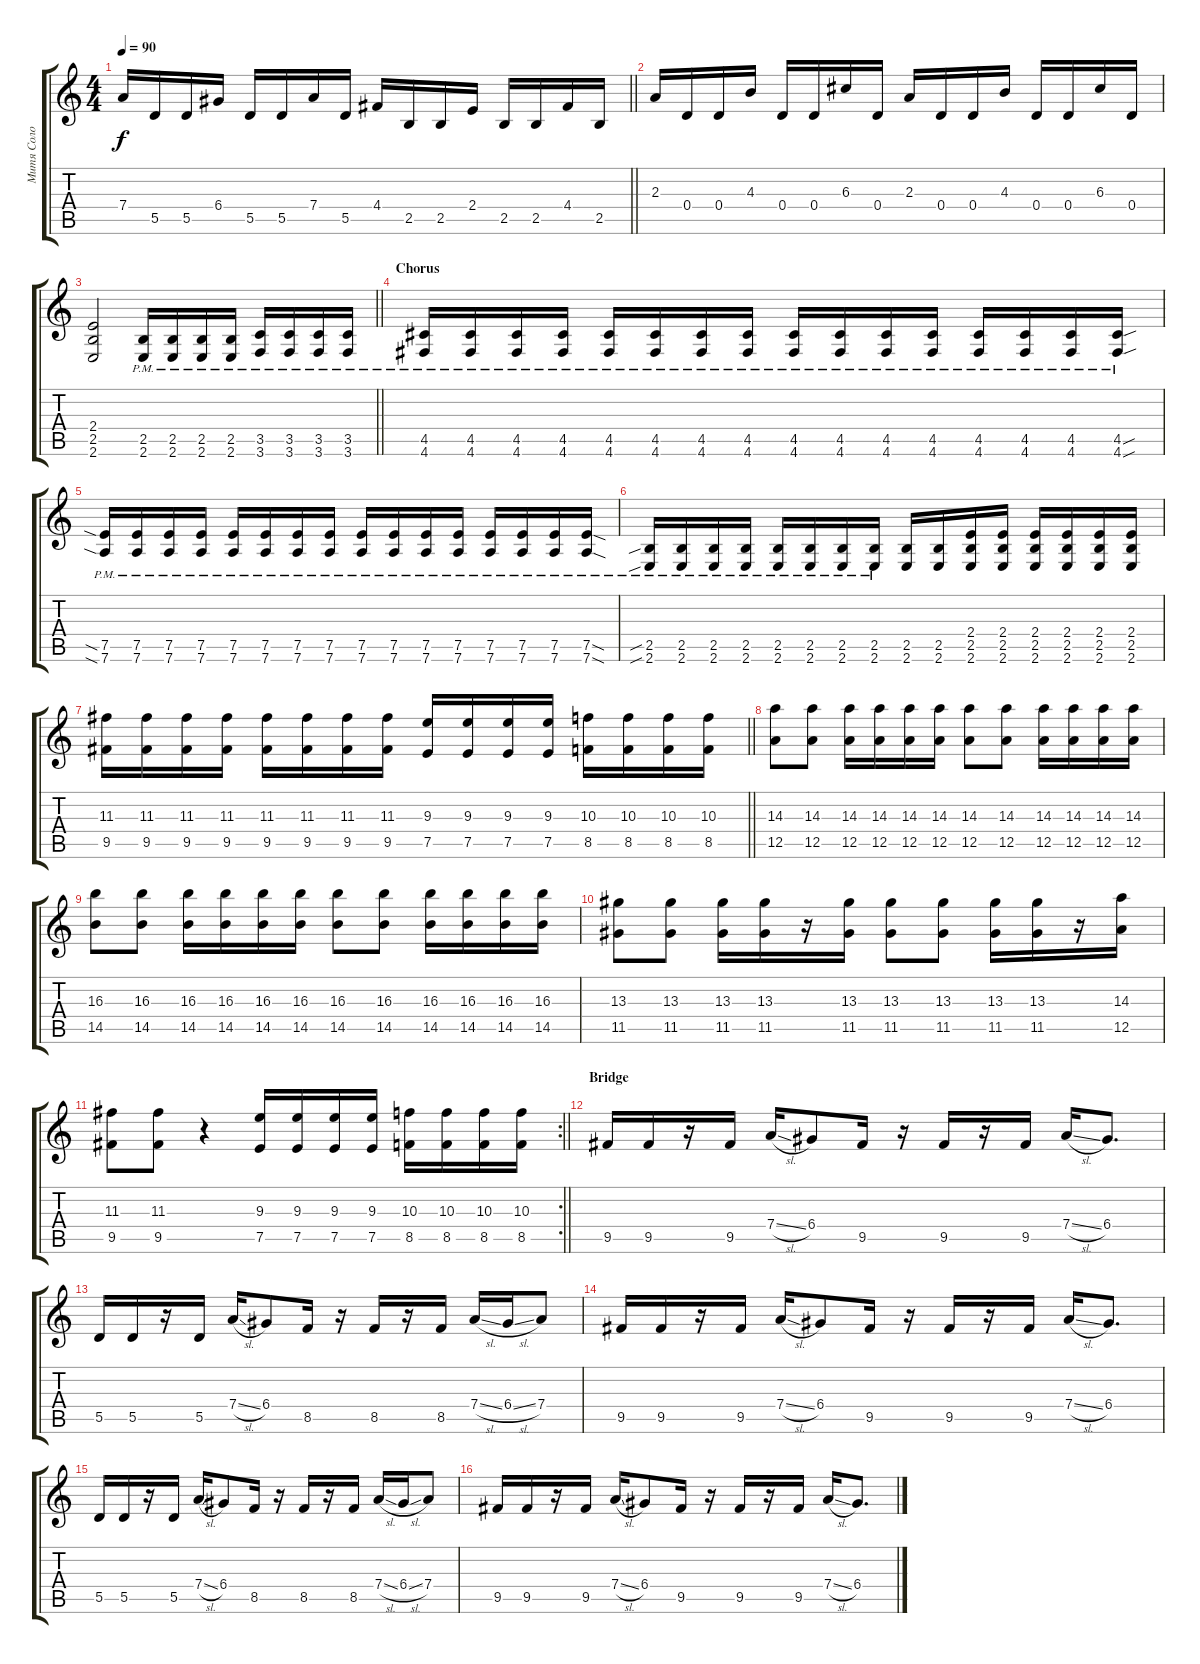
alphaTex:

\track ("Митя Соло" "Митя Соло") {instrument distortionguitar}
\staff {score tabs}
\tuning (E4 B3 G3 D3 A2 D2) {hide}
\ts (4 4)
\tempo 90
\clef g2
\barLineRight lightlight
\ks c
7.4.16{dy f} 5.5.16 5.5.16 6.4.16 5.5.16 5.5.16 7.4.16 5.5.16 4.4.16 2.5.16 2.5.16 2.4.16 2.5.16 2.5.16 4.4.16 2.5.16 |
\section ("" "")
2.3.16 0.4.16 0.4.16 4.3.16 0.4.16 0.4.16 6.3.16 0.4.16 2.3.16 0.4.16 0.4.16 4.3.16 0.4.16 0.4.16 6.3.16 0.4.16 |
\barLineRight lightlight
(2.4 2.5 2.6).2 (2.5{pm} 2.6{pm}).16 (2.5{pm} 2.6{pm}).16 (2.5{pm} 2.6{pm}).16 (2.5{pm} 2.6{pm}).16 (3.5{pm} 3.6{pm}).16 (3.5{pm} 3.6{pm}).16 (3.5{pm} 3.6{pm}).16 (3.5{pm} 3.6{pm}).16 |
\section ("" "Chorus")
(4.5{pm} 4.6{pm}).16 (4.5{pm} 4.6{pm}).16 (4.5{pm} 4.6{pm}).16 (4.5{pm} 4.6{pm}).16 (4.5{pm} 4.6{pm}).16 (4.5{pm} 4.6{pm}).16 (4.5{pm} 4.6{pm}).16 (4.5{pm} 4.6{pm}).16 (4.5{pm} 4.6{pm}).16 (4.5{pm} 4.6{pm}).16 (4.5{pm} 4.6{pm}).16 (4.5{pm} 4.6{pm}).16 (4.5{pm} 4.6{pm}).16 (4.5{pm} 4.6{pm}).16 (4.5{pm} 4.6{pm}).16 (4.5{sou pm} 4.6{sou pm}).16 |
(7.5{sia pm} 7.6{sia pm}).16 (7.5{pm} 7.6{pm}).16 (7.5{pm} 7.6{pm}).16 (7.5{pm} 7.6{pm}).16 (7.5{pm} 7.6{pm}).16 (7.5{pm} 7.6{pm}).16 (7.5{pm} 7.6{pm}).16 (7.5{pm} 7.6{pm}).16 (7.5{pm} 7.6{pm}).16 (7.5{pm} 7.6{pm}).16 (7.5{pm} 7.6{pm}).16 (7.5{pm} 7.6{pm}).16 (7.5{pm} 7.6{pm}).16 (7.5{pm} 7.6{pm}).16 (7.5{pm} 7.6{pm}).16 (7.5{sod pm} 7.6{sod pm}).16 |
(2.5{sib pm} 2.6{sib pm}).16 (2.5{pm} 2.6{pm}).16 (2.5{pm} 2.6{pm}).16 (2.5{pm} 2.6{pm}).16 (2.5{pm} 2.6{pm}).16 (2.5{pm} 2.6{pm}).16 (2.5{pm} 2.6{pm}).16 (2.5{pm} 2.6{pm}).16 (2.5 2.6).16 (2.5 2.6).16 (2.4 2.5 2.6).16 (2.4 2.5 2.6).16 (2.4 2.5 2.6).16 (2.4 2.5 2.6).16 (2.4 2.5 2.6).16 (2.4 2.5 2.6).16 |
\barLineRight lightlight
(11.3 9.5).16 (11.3 9.5).16 (11.3 9.5).16 (11.3 9.5).16 (11.3 9.5).16 (11.3 9.5).16 (11.3 9.5).16 (11.3 9.5).16 (9.3 7.5).16 (9.3 7.5).16 (9.3 7.5).16 (9.3 7.5).16 (10.3 8.5).16 (10.3 8.5).16 (10.3 8.5).16 (10.3 8.5).16 |
\section ("" "")
(14.3 12.5).8 (14.3 12.5).8 (14.3 12.5).16 (14.3 12.5).16 (14.3 12.5).16 (14.3 12.5).16 (14.3 12.5).8 (14.3 12.5).8 (14.3 12.5).16 (14.3 12.5).16 (14.3 12.5).16 (14.3 12.5).16 |
(16.3 14.5).8 (16.3 14.5).8 (16.3 14.5).16 (16.3 14.5).16 (16.3 14.5).16 (16.3 14.5).16 (16.3 14.5).8 (16.3 14.5).8 (16.3 14.5).16 (16.3 14.5).16 (16.3 14.5).16 (16.3 14.5).16 |
(13.3 11.5).8 (13.3 11.5).8 (13.3 11.5).16 (13.3 11.5).16 r.16 (13.3 11.5).16 (13.3 11.5).8 (13.3 11.5).8 (13.3 11.5).16 (13.3 11.5).16 r.16 (14.3 12.5).16 |
\rc 2
\barLineRight lightlight
(11.3 9.5).8 (11.3 9.5).8 r.4 (9.3 7.5).16 (9.3 7.5).16 (9.3 7.5).16 (9.3 7.5).16 (10.3 8.5).16 (10.3 8.5).16 (10.3 8.5).16 (10.3 8.5).16 |
\section ("" "Bridge")
9.5.16 9.5.16 r.16 9.5.16 7.4{sl}.16 6.4.8 9.5.16 r.16 9.5.16 r.16 9.5.16 7.4{sl}.16 6.4.8{d} |
5.5.16 5.5.16 r.16 5.5.16 7.4{sl}.16 6.4.8 8.5.16 r.16 8.5.16 r.16 8.5.16 7.4{sl}.16 6.4{sl}.16 7.4.8 |
9.5.16 9.5.16 r.16 9.5.16 7.4{sl}.16 6.4.8 9.5.16 r.16 9.5.16 r.16 9.5.16 7.4{sl}.16 6.4.8{d} |
5.5.16 5.5.16 r.16 5.5.16 7.4{sl}.16 6.4.8 8.5.16 r.16 8.5.16 r.16 8.5.16 7.4{sl}.16 6.4{sl}.16 7.4.8 |
9.5.16 9.5.16 r.16 9.5.16 7.4{sl}.16 6.4.8 9.5.16 r.16 9.5.16 r.16 9.5.16 7.4{sl}.16 6.4.8{d}
